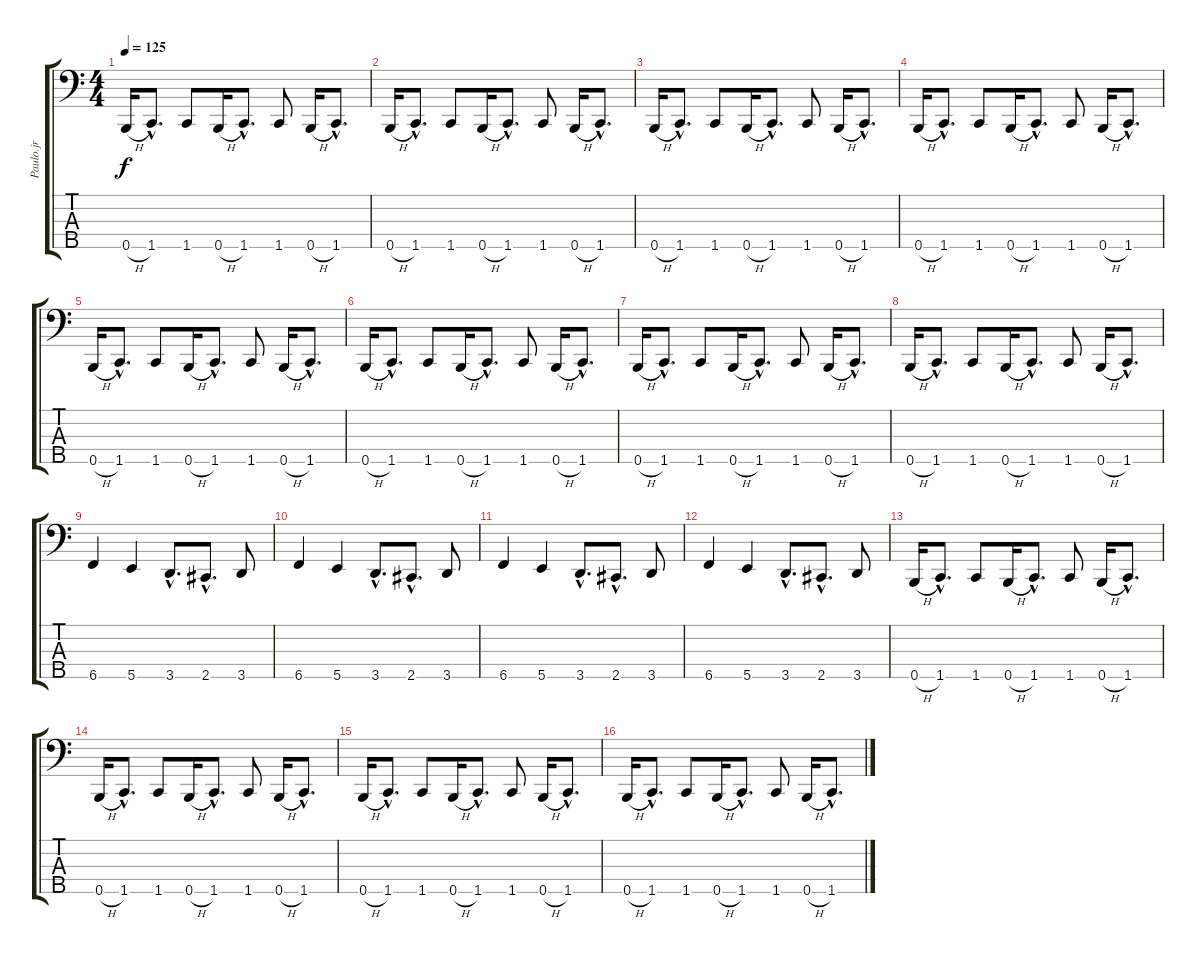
\track ("Paulo.jr" "Paulo.jr") {instrument electricbasspick}
\staff {score tabs}
\tuning (G2 D2 A1 E1 B0) {hide}
\ts (4 4)
\tempo 125
\clef f4
\ks c
0.5{h}.16{dy f} 1.5{hac}.8{d} 1.5.8 0.5{h}.16 1.5{hac}.8{d} 1.5.8 0.5{h}.16 1.5{hac}.8{d} |
0.5{h}.16 1.5{hac}.8{d} 1.5.8 0.5{h}.16 1.5{hac}.8{d} 1.5.8 0.5{h}.16 1.5{hac}.8{d} |
0.5{h}.16 1.5{hac}.8{d} 1.5.8 0.5{h}.16 1.5{hac}.8{d} 1.5.8 0.5{h}.16 1.5{hac}.8{d} |
0.5{h}.16 1.5{hac}.8{d} 1.5.8 0.5{h}.16 1.5{hac}.8{d} 1.5.8 0.5{h}.16 1.5{hac}.8{d} |
0.5{h}.16 1.5{hac}.8{d} 1.5.8 0.5{h}.16 1.5{hac}.8{d} 1.5.8 0.5{h}.16 1.5{hac}.8{d} |
0.5{h}.16 1.5{hac}.8{d} 1.5.8 0.5{h}.16 1.5{hac}.8{d} 1.5.8 0.5{h}.16 1.5{hac}.8{d} |
0.5{h}.16 1.5{hac}.8{d} 1.5.8 0.5{h}.16 1.5{hac}.8{d} 1.5.8 0.5{h}.16 1.5{hac}.8{d} |
0.5{h}.16 1.5{hac}.8{d} 1.5.8 0.5{h}.16 1.5{hac}.8{d} 1.5.8 0.5{h}.16 1.5{hac}.8{d} |
6.5.4 5.5.4 3.5{hac}.8{d} 2.5{hac}.8{d} 3.5.8 |
6.5.4 5.5.4 3.5{hac}.8{d} 2.5{hac}.8{d} 3.5.8 |
6.5.4 5.5.4 3.5{hac}.8{d} 2.5{hac}.8{d} 3.5.8 |
6.5.4 5.5.4 3.5{hac}.8{d} 2.5{hac}.8{d} 3.5.8 |
0.5{h}.16 1.5{hac}.8{d} 1.5.8 0.5{h}.16 1.5{hac}.8{d} 1.5.8 0.5{h}.16 1.5{hac}.8{d} |
0.5{h}.16 1.5{hac}.8{d} 1.5.8 0.5{h}.16 1.5{hac}.8{d} 1.5.8 0.5{h}.16 1.5{hac}.8{d} |
0.5{h}.16 1.5{hac}.8{d} 1.5.8 0.5{h}.16 1.5{hac}.8{d} 1.5.8 0.5{h}.16 1.5{hac}.8{d} |
0.5{h}.16 1.5{hac}.8{d} 1.5.8 0.5{h}.16 1.5{hac}.8{d} 1.5.8 0.5{h}.16 1.5{hac}.8{d}
